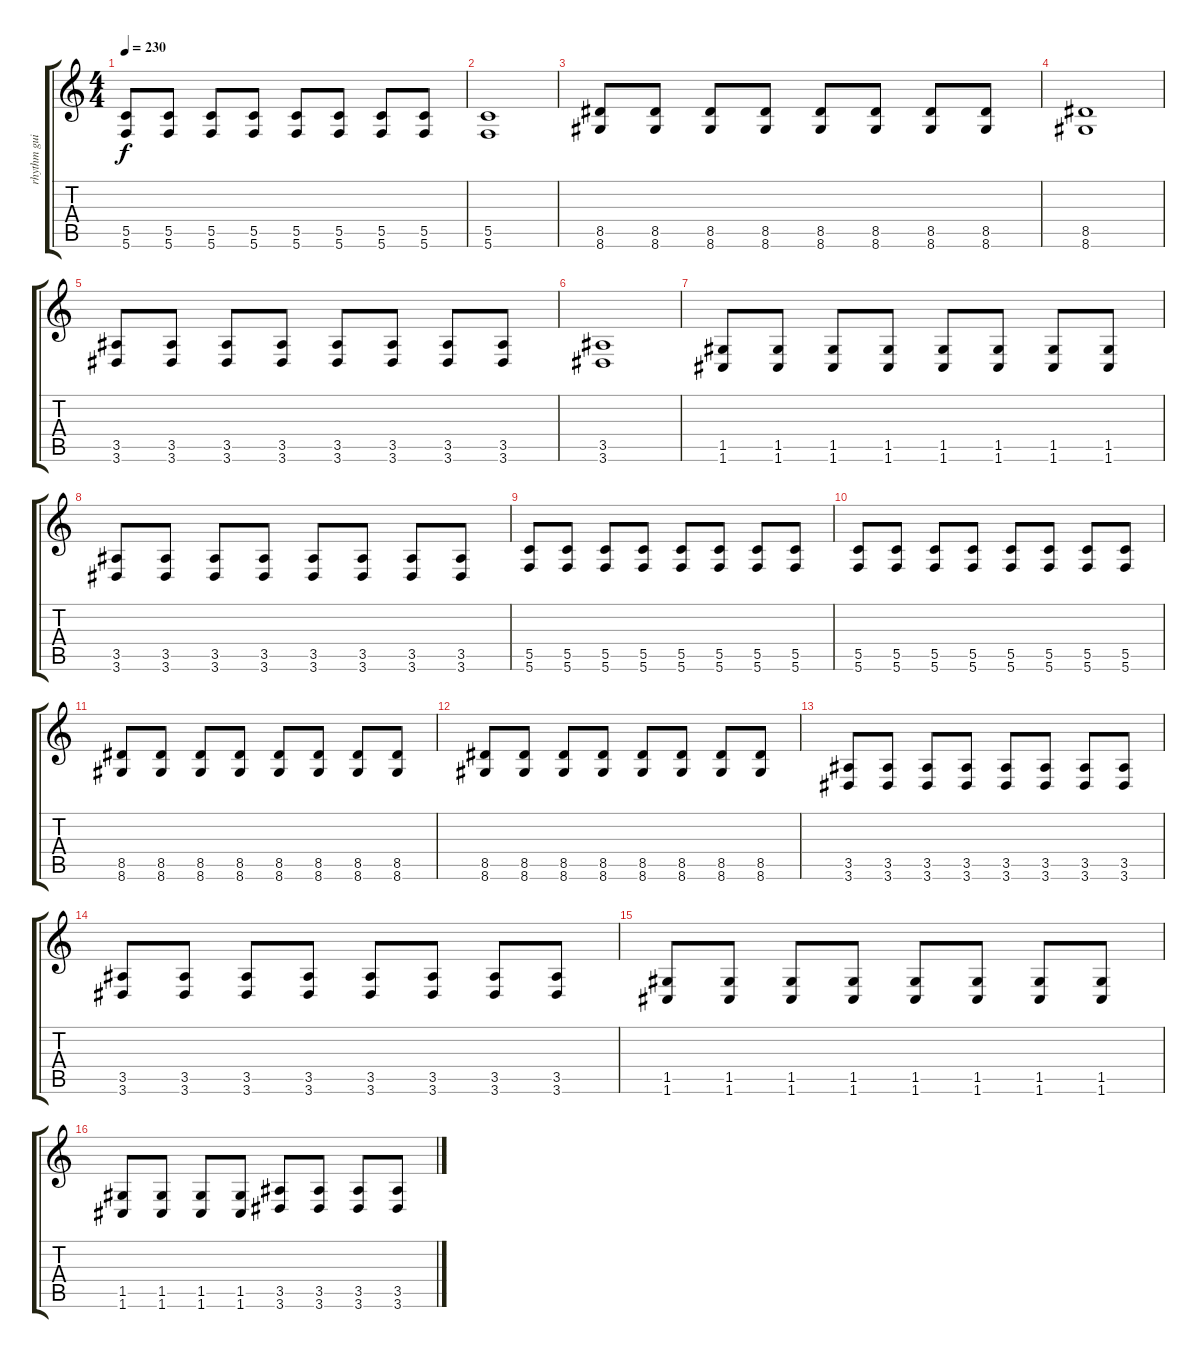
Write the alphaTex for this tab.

\track ("rhythm guitar" "rhythm gui") {instrument distortionguitar}
\staff {score tabs}
\tuning (D4 A3 F3 C3 G2 C2) {hide}
\ts (4 4)
\tempo 230
\clef g2
\ks c
(5.5 5.6).8{dy f} (5.5 5.6).8 (5.5 5.6).8 (5.5 5.6).8 (5.5 5.6).8 (5.5 5.6).8 (5.5 5.6).8 (5.5 5.6).8 |
(5.5 5.6).1 |
(8.5 8.6).8 (8.5 8.6).8 (8.5 8.6).8 (8.5 8.6).8 (8.5 8.6).8 (8.5 8.6).8 (8.5 8.6).8 (8.5 8.6).8 |
(8.5 8.6).1 |
(3.5 3.6).8 (3.5 3.6).8 (3.5 3.6).8 (3.5 3.6).8 (3.5 3.6).8 (3.5 3.6).8 (3.5 3.6).8 (3.5 3.6).8 |
(3.5 3.6).1 |
(1.5 1.6).8 (1.5 1.6).8 (1.5 1.6).8 (1.5 1.6).8 (1.5 1.6).8 (1.5 1.6).8 (1.5 1.6).8 (1.5 1.6).8 |
(3.5 3.6).8 (3.5 3.6).8 (3.5 3.6).8 (3.5 3.6).8 (3.5 3.6).8 (3.5 3.6).8 (3.5 3.6).8 (3.5 3.6).8 |
(5.5 5.6).8 (5.5 5.6).8 (5.5 5.6).8 (5.5 5.6).8 (5.5 5.6).8 (5.5 5.6).8 (5.5 5.6).8 (5.5 5.6).8 |
(5.5 5.6).8 (5.5 5.6).8 (5.5 5.6).8 (5.5 5.6).8 (5.5 5.6).8 (5.5 5.6).8 (5.5 5.6).8 (5.5 5.6).8 |
(8.5 8.6).8 (8.5 8.6).8 (8.5 8.6).8 (8.5 8.6).8 (8.5 8.6).8 (8.5 8.6).8 (8.5 8.6).8 (8.5 8.6).8 |
(8.5 8.6).8 (8.5 8.6).8 (8.5 8.6).8 (8.5 8.6).8 (8.5 8.6).8 (8.5 8.6).8 (8.5 8.6).8 (8.5 8.6).8 |
(3.5 3.6).8 (3.5 3.6).8 (3.5 3.6).8 (3.5 3.6).8 (3.5 3.6).8 (3.5 3.6).8 (3.5 3.6).8 (3.5 3.6).8 |
(3.5 3.6).8 (3.5 3.6).8 (3.5 3.6).8 (3.5 3.6).8 (3.5 3.6).8 (3.5 3.6).8 (3.5 3.6).8 (3.5 3.6).8 |
(1.5 1.6).8 (1.5 1.6).8 (1.5 1.6).8 (1.5 1.6).8 (1.5 1.6).8 (1.5 1.6).8 (1.5 1.6).8 (1.5 1.6).8 |
(1.5 1.6).8 (1.5 1.6).8 (1.5 1.6).8 (1.5 1.6).8 (3.5 3.6).8 (3.5 3.6).8 (3.5 3.6).8 (3.5 3.6).8
